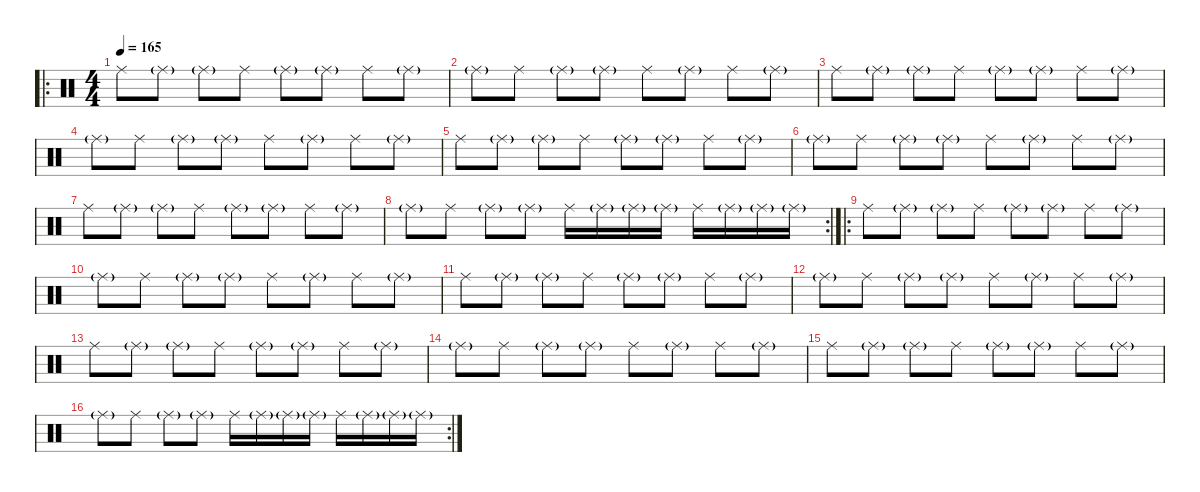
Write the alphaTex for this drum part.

\defaultSystemsLayout 4
\hideDynamics
\bracketExtendMode nobrackets
\singleTrackTrackNamePolicy hidden
\multiTrackTrackNamePolicy hidden
\firstSystemTrackNameMode fullname
\firstSystemTrackNameOrientation horizontal
\otherSystemsTrackNameOrientation horizontal
\track ("Marty Chapman (Drums)" "drm.") {instrument percussion}
\staff {score}
\articulation defaults
\ro
\ts (4 4)
\tempo 165
\clef neutral
\ks c "Ride (middle)".8{dy f beam Down} "Ride (middle)"{g}.8{beam Down} "Ride (middle)"{g}.8{beam Down} "Ride (middle)".8{beam Down} "Ride (middle)"{g}.8{beam Down} "Ride (middle)"{g}.8{beam Down} "Ride (middle)".8{beam Down} "Ride (middle)"{g}.8{beam Down}
|
"Ride (middle)"{g}.8{beam Down} "Ride (middle)".8{beam Down} "Ride (middle)"{g}.8{beam Down} "Ride (middle)"{g}.8{beam Down} "Ride (middle)".8{beam Down} "Ride (middle)"{g}.8{beam Down} "Ride (middle)".8{beam Down} "Ride (middle)"{g}.8{beam Down} |
"Ride (middle)".8{beam Down} "Ride (middle)"{g}.8{beam Down} "Ride (middle)"{g}.8{beam Down} "Ride (middle)".8{beam Down} "Ride (middle)"{g}.8{beam Down} "Ride (middle)"{g}.8{beam Down} "Ride (middle)".8{beam Down} "Ride (middle)"{g}.8{beam Down} |
"Ride (middle)"{g}.8{beam Down} "Ride (middle)".8{beam Down} "Ride (middle)"{g}.8{beam Down} "Ride (middle)"{g}.8{beam Down} "Ride (middle)".8{beam Down} "Ride (middle)"{g}.8{beam Down} "Ride (middle)".8{beam Down} "Ride (middle)"{g}.8{beam Down} |
"Ride (middle)".8{beam Down} "Ride (middle)"{g}.8{beam Down} "Ride (middle)"{g}.8{beam Down} "Ride (middle)".8{beam Down} "Ride (middle)"{g}.8{beam Down} "Ride (middle)"{g}.8{beam Down} "Ride (middle)".8{beam Down} "Ride (middle)"{g}.8{beam Down} |
"Ride (middle)"{g}.8{beam Down} "Ride (middle)".8{beam Down} "Ride (middle)"{g}.8{beam Down} "Ride (middle)"{g}.8{beam Down} "Ride (middle)".8{beam Down} "Ride (middle)"{g}.8{beam Down} "Ride (middle)".8{beam Down} "Ride (middle)"{g}.8{beam Down} |
"Ride (middle)".8{beam Down} "Ride (middle)"{g}.8{beam Down} "Ride (middle)"{g}.8{beam Down} "Ride (middle)".8{beam Down} "Ride (middle)"{g}.8{beam Down} "Ride (middle)"{g}.8{beam Down} "Ride (middle)".8{beam Down} "Ride (middle)"{g}.8{beam Down} |
\rc 2 "Ride (middle)"{g}.8{beam Down} "Ride (middle)".8{beam Down} "Ride (middle)"{g}.8{beam Down} "Ride (middle)"{g}.8{beam Down} "Ride (middle)".16{beam Down} "Ride (middle)"{g}.16{beam Down} "Ride (middle)"{g}.16{beam Down} "Ride (middle)"{g}.16{beam Down} "Ride (middle)".16{beam Down} "Ride (middle)"{g}.16{beam Down} "Ride (middle)"{g}.16{beam Down} "Ride (middle)"{g}.16{beam Down}
|
\ro "Ride (middle)".8{beam Down} "Ride (middle)"{g}.8{beam Down} "Ride (middle)"{g}.8{beam Down} "Ride (middle)".8{beam Down} "Ride (middle)"{g}.8{beam Down} "Ride (middle)"{g}.8{beam Down} "Ride (middle)".8{beam Down} "Ride (middle)"{g}.8{beam Down}
|
"Ride (middle)"{g}.8{beam Down} "Ride (middle)".8{beam Down} "Ride (middle)"{g}.8{beam Down} "Ride (middle)"{g}.8{beam Down} "Ride (middle)".8{beam Down} "Ride (middle)"{g}.8{beam Down} "Ride (middle)".8{beam Down} "Ride (middle)"{g}.8{beam Down} |
"Ride (middle)".8{beam Down} "Ride (middle)"{g}.8{beam Down} "Ride (middle)"{g}.8{beam Down} "Ride (middle)".8{beam Down} "Ride (middle)"{g}.8{beam Down} "Ride (middle)"{g}.8{beam Down} "Ride (middle)".8{beam Down} "Ride (middle)"{g}.8{beam Down} |
"Ride (middle)"{g}.8{beam Down} "Ride (middle)".8{beam Down} "Ride (middle)"{g}.8{beam Down} "Ride (middle)"{g}.8{beam Down} "Ride (middle)".8{beam Down} "Ride (middle)"{g}.8{beam Down} "Ride (middle)".8{beam Down} "Ride (middle)"{g}.8{beam Down} |
"Ride (middle)".8{beam Down} "Ride (middle)"{g}.8{beam Down} "Ride (middle)"{g}.8{beam Down} "Ride (middle)".8{beam Down} "Ride (middle)"{g}.8{beam Down} "Ride (middle)"{g}.8{beam Down} "Ride (middle)".8{beam Down} "Ride (middle)"{g}.8{beam Down} |
"Ride (middle)"{g}.8{beam Down} "Ride (middle)".8{beam Down} "Ride (middle)"{g}.8{beam Down} "Ride (middle)"{g}.8{beam Down} "Ride (middle)".8{beam Down} "Ride (middle)"{g}.8{beam Down} "Ride (middle)".8{beam Down} "Ride (middle)"{g}.8{beam Down} |
"Ride (middle)".8{beam Down} "Ride (middle)"{g}.8{beam Down} "Ride (middle)"{g}.8{beam Down} "Ride (middle)".8{beam Down} "Ride (middle)"{g}.8{beam Down} "Ride (middle)"{g}.8{beam Down} "Ride (middle)".8{beam Down} "Ride (middle)"{g}.8{beam Down} |
\rc 2 "Ride (middle)"{g}.8{beam Down} "Ride (middle)".8{beam Down} "Ride (middle)"{g}.8{beam Down} "Ride (middle)"{g}.8{beam Down} "Ride (middle)".16{beam Down} "Ride (middle)"{g}.16{beam Down} "Ride (middle)"{g}.16{beam Down} "Ride (middle)"{g}.16{beam Down} "Ride (middle)".16{beam Down} "Ride (middle)"{g}.16{beam Down} "Ride (middle)"{g}.16{beam Down} "Ride (middle)"{g}.16{beam Down}
